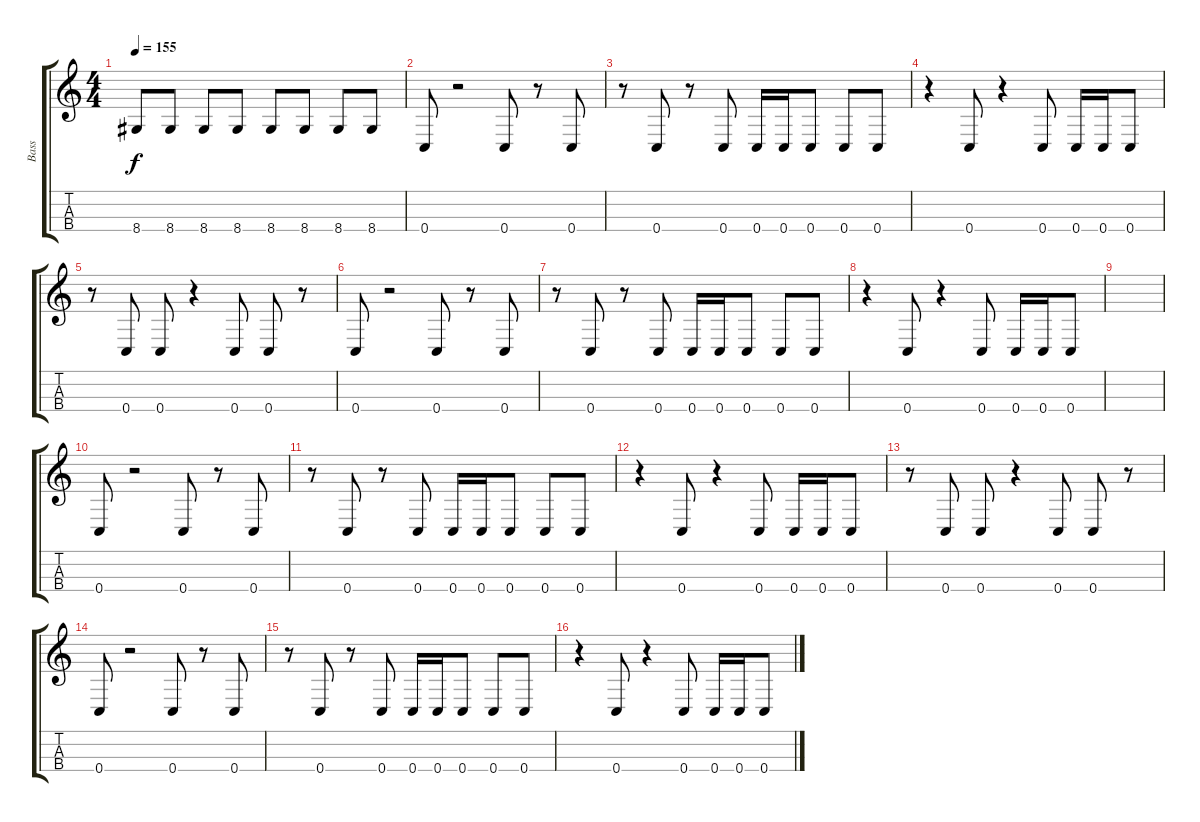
\track ("Bass" "Bass") {instrument electricbassfinger}
\staff {score tabs}
\tuning (F3 C3 G2 C2) {hide}
\ts (4 4)
\tempo 155
\clef g2
\ks c
8.4.8{dy f} 8.4.8 8.4.8 8.4.8 8.4.8 8.4.8 8.4.8 8.4.8 |
0.4.8 r.2 0.4.8 r.8 0.4.8 |
r.8 0.4.8 r.8 0.4.8 0.4.16 0.4.16 0.4.8 0.4.8 0.4.8 |
r.4 0.4.8 r.4 0.4.8 0.4.16 0.4.16 0.4.8 |
r.8 0.4.8 0.4.8 r.4 0.4.8 0.4.8 r.8 |
0.4.8 r.2 0.4.8 r.8 0.4.8 |
r.8 0.4.8 r.8 0.4.8 0.4.16 0.4.16 0.4.8 0.4.8 0.4.8 |
r.4 0.4.8 r.4 0.4.8 0.4.16 0.4.16 0.4.8 |
|
0.4.8 r.2 0.4.8 r.8 0.4.8 |
r.8 0.4.8 r.8 0.4.8 0.4.16 0.4.16 0.4.8 0.4.8 0.4.8 |
r.4 0.4.8 r.4 0.4.8 0.4.16 0.4.16 0.4.8 |
r.8 0.4.8 0.4.8 r.4 0.4.8 0.4.8 r.8 |
0.4.8 r.2 0.4.8 r.8 0.4.8 |
r.8 0.4.8 r.8 0.4.8 0.4.16 0.4.16 0.4.8 0.4.8 0.4.8 |
r.4 0.4.8 r.4 0.4.8 0.4.16 0.4.16 0.4.8
